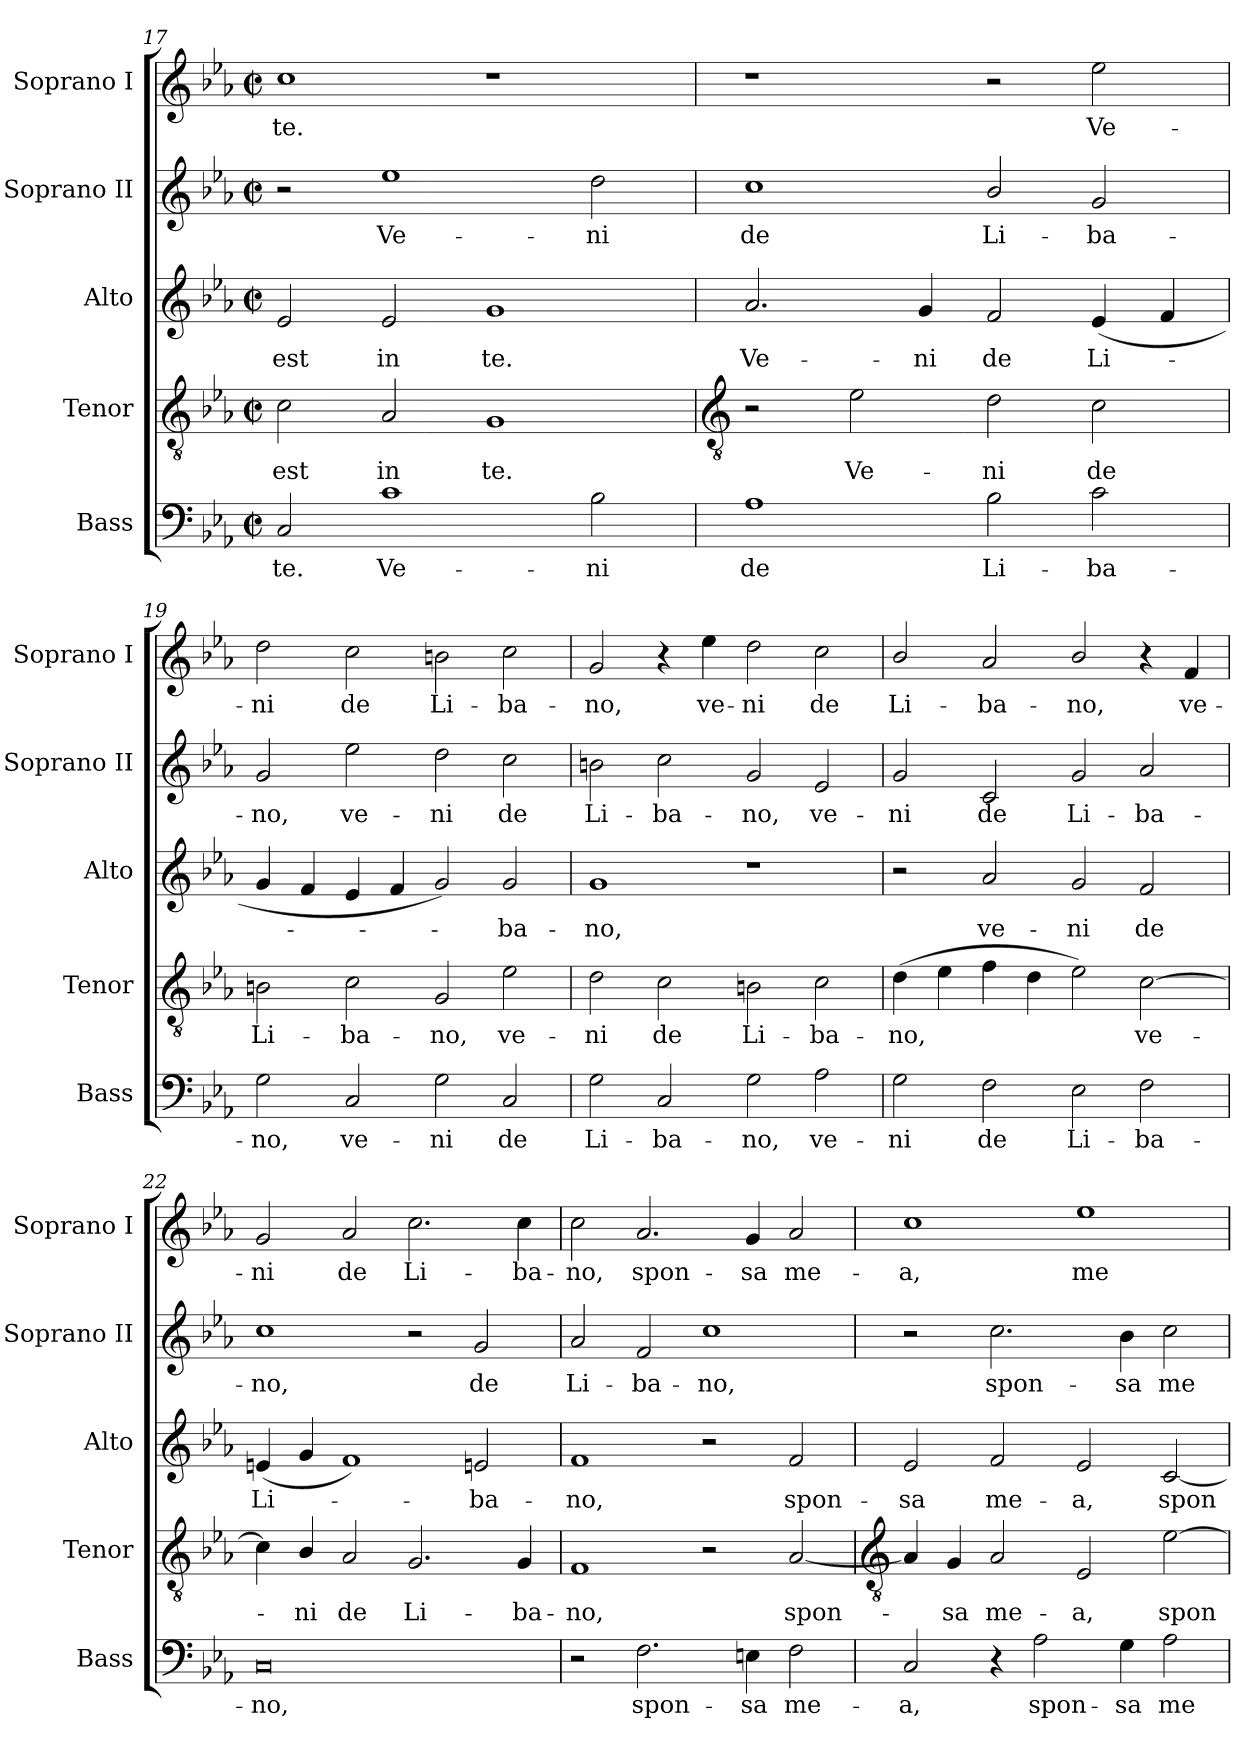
**kern	**text	**kern	**text	**kern	**text	**kern	**text	**kern	**text
*part5	*part5	*part4	*part4	*part3	*part3	*part2	*part2	*part1	*part1
*staff5	*staff5	*staff4	*staff4	*staff3	*staff3	*staff2	*staff2	*staff1	*staff1
*I"Bass	*	*I"Tenor	*	*I"Alto	*	*I"Soprano II	*	*I"Soprano I	*
*I'Bass	*	*I'Tenor	*	*I'Alto	*	*I'Soprano II	*	*I'Soprano I	*
*clefF4	*	*clefGv2	*	*clefG2	*	*clefG2	*	*clefG2	*
*k[b-e-a-]	*	*k[b-e-a-]	*	*k[b-e-a-]	*	*k[b-e-a-]	*	*k[b-e-a-]	*
*E-:	*	*E-:	*	*E-:	*	*E-:	*	*E-:	*
*M4/2	*	*M4/2	*	*M4/2	*	*M4/2	*	*M4/2	*
*met(c|)	*	*met(c|)	*	*met(c|)	*	*met(c|)	*	*met(c|)	*
=17	=17	=17	=17	=17	=17	=17	=17	=17	=17
!	!LO:LY:b	!	!LO:LY:b	!	!LO:LY:b	!	!	!	!LO:LY:b
2C	te.	2c	est	2e-	est	2r	.	1cc	te.
!	!LO:LY:b	!	!LO:LY:b	!	!LO:LY:b	!	!LO:LY:b	!	!
1c	Ve-	2A-	in	2e-	in	1ee-	Ve-	.	.
!	!	!	!LO:LY:b	!	!LO:LY:b	!	!	!	!
.	.	1G	te.	1g	te.	.	.	1r	.
!	!LO:LY:b	!	!	!	!	!	!LO:LY:b	!	!
2B-	-ni	.	.	.	.	2dd	-ni	.	.
!!LO:LB:g=z
=18	=18	=18	=18	=18	=18	=18	=18	=18	=18
*	*	*clefGv2	*	*	*	*	*	*	*
!	!LO:LY:b	!	!	!	!LO:LY:b	!	!LO:LY:b	!	!
1A-	de	2r	.	2.a-	Ve-	1cc	de	1r	.
!	!	!	!LO:LY:b	!	!	!	!	!	!
.	.	2e-	Ve-	.	.	.	.	.	.
!	!	!	!	!	!LO:LY:b	!	!	!	!
.	.	.	.	4g	-ni	.	.	.	.
!	!LO:LY:b	!	!LO:LY:b	!	!LO:LY:b	!	!LO:LY:b	!	!
2B-	Li-	2d	-ni	2f	de	2b-/	Li-	2r	.
!	!LO:LY:b	!	!LO:LY:b	!	!LO:LY:b	!	!LO:LY:b	!	!LO:LY:b
2c	-ba-	2c	de	(<4e-	Li-	2g	-ba-	2ee-	Ve-
.	.	.	.	4f	.	.	.	.	.
=19	=19	=19	=19	=19	=19	=19	=19	=19	=19
!	!LO:LY:b	!	!LO:LY:b	!	!	!	!LO:LY:b	!	!LO:LY:b
2G	-no,	2Bn	Li-	4g	.	2g	-no,	2dd	-ni
.	.	.	.	4f	.	.	.	.	.
!	!LO:LY:b	!	!LO:LY:b	!	!	!	!LO:LY:b	!	!LO:LY:b
2C	ve-	2c	-ba-	4e-	.	2ee-	ve-	2cc	de
.	.	.	.	4f	.	.	.	.	.
!	!LO:LY:b	!	!LO:LY:b	!	!	!	!LO:LY:b	!	!LO:LY:b
2G	-ni	2G	-no,	2g)	.	2dd	-ni	2bn	Li-
!	!LO:LY:b	!	!LO:LY:b	!	!LO:LY:b	!	!LO:LY:b	!	!LO:LY:b
2C	de	2e-	ve-	2g	ba-	2cc	de	2cc	-ba-
=20	=20	=20	=20	=20	=20	=20	=20	=20	=20
!	!LO:LY:b	!	!LO:LY:b	!	!LO:LY:b	!	!LO:LY:b	!	!LO:LY:b
2G	Li-	2d	-ni	1g	-no,	2bn	Li-	2g	-no,
!	!LO:LY:b	!	!LO:LY:b	!	!	!	!LO:LY:b	!	!
2C	-ba-	2c	de	.	.	2cc	-ba-	4r	.
!	!	!	!	!	!	!	!	!	!LO:LY:b
.	.	.	.	.	.	.	.	4ee-	ve-
!	!LO:LY:b	!	!LO:LY:b	!	!	!	!LO:LY:b	!	!LO:LY:b
2G	-no,	2Bn	Li-	1r	.	2g	-no,	2dd	-ni
!	!LO:LY:b	!	!LO:LY:b	!	!	!	!LO:LY:b	!	!LO:LY:b
2A-	ve-	2c	-ba-	.	.	2e-	ve-	2cc	de
=21	=21	=21	=21	=21	=21	=21	=21	=21	=21
!	!LO:LY:b	!	!LO:LY:b	!	!	!	!LO:LY:b	!	!LO:LY:b
2G	-ni	(>4d	-no,	2r	.	2g	-ni	2b-/	Li-
.	.	4e-	.	.	.	.	.	.	.
!	!LO:LY:b	!	!	!	!LO:LY:b	!	!LO:LY:b	!	!LO:LY:b
2F	de	4f	.	2a-	ve-	2c	de	2a-	-ba-
.	.	4d	.	.	.	.	.	.	.
!	!LO:LY:b	!	!	!	!LO:LY:b	!	!LO:LY:b	!	!LO:LY:b
2E-	Li-	2e-)	.	2g	-ni	2g	Li-	2b-/	-no,
!	!LO:LY:b	!	!LO:LY:b	!	!LO:LY:b	!	!LO:LY:b	!	!
2F	-ba-	[2c	ve-	2f	de	2a-	-ba-	4r	.
!	!	!	!	!	!	!	!	!	!LO:LY:b
.	.	.	.	.	.	.	.	4f	ve-
=22	=22	=22	=22	=22	=22	=22	=22	=22	=22
!	!LO:LY:b	!	!	!	!LO:LY:b	!	!LO:LY:b	!	!LO:LY:b
0C	-no,	4c]	.	(<4en	Li-	1cc	-no,	2g	-ni
!	!	!	!LO:LY:b	!	!	!	!	!	!
.	.	4B-/	ni	4g	.	.	.	.	.
!	!	!	!LO:LY:b	!	!	!	!	!	!LO:LY:b
.	.	2A-	de	1f)	.	.	.	2a-	de
!	!	!	!LO:LY:b	!	!	!	!	!	!LO:LY:b
.	.	2.G	Li-	.	.	2r	.	2.cc	Li-
!	!	!	!	!	!LO:LY:b	!	!LO:LY:b	!	!
.	.	.	.	2en	ba-	2g	de	.	.
!	!	!	!LO:LY:b	!	!	!	!	!	!LO:LY:b
.	.	4G	-ba-	.	.	.	.	4cc	-ba-
=23	=23	=23	=23	=23	=23	=23	=23	=23	=23
!	!	!	!LO:LY:b	!	!LO:LY:b	!	!LO:LY:b	!	!LO:LY:b
2r	.	1F	-no,	1f	-no,	2a-	Li-	2cc	-no,
!	!LO:LY:b	!	!	!	!	!	!LO:LY:b	!	!LO:LY:b
2.F	spon-	.	.	.	.	2f	-ba-	2.a-	spon-
!	!	!	!	!	!	!	!LO:LY:b	!	!
.	.	2r	.	2r	.	1cc	-no,	.	.
!	!LO:LY:b	!	!	!	!	!	!	!	!LO:LY:b
4En	-sa	.	.	.	.	.	.	4g	-sa
!	!LO:LY:b	!	!LO:LY:b	!	!LO:LY:b	!	!	!	!LO:LY:b
2F	me-	[2A-	spon-	2f	spon-	.	.	2a-	me-
!!LO:LB:g=z
=24	=24	=24	=24	=24	=24	=24	=24	=24	=24
*	*	*clefGv2	*	*	*	*	*	*	*
!	!LO:LY:b	!	!	!	!LO:LY:b	!	!	!	!LO:LY:b
2C	-a,	4A-]	.	2e-	-sa	2r	.	1cc	-a,
!	!	!	!LO:LY:b	!	!	!	!	!	!
.	.	4G	sa	.	.	.	.	.	.
!	!	!	!LO:LY:b	!	!LO:LY:b	!	!LO:LY:b	!	!
4r	.	2A-	me-	2f	me-	2.cc	spon-	.	.
!	!LO:LY:b	!	!	!	!	!	!	!	!
2A-	spon-	.	.	.	.	.	.	.	.
!	!	!	!LO:LY:b	!	!LO:LY:b	!	!	!	!LO:LY:b
.	.	2E-	-a,	2e-	-a,	.	.	1ee-	me-
!	!LO:LY:b	!	!	!	!	!	!LO:LY:b	!	!
4G	-sa	.	.	.	.	4b-	-sa	.	.
!	!LO:LY:b	!	!LO:LY:b	!	!LO:LY:b	!	!LO:LY:b	!	!
2A-	me-	[2e-	spon-	[2c	spon-	2cc	me-	.	.
=	=	=	=	=	=	=	=	=	=
*-	*-	*-	*-	*-	*-	*-	*-	*-	*-
